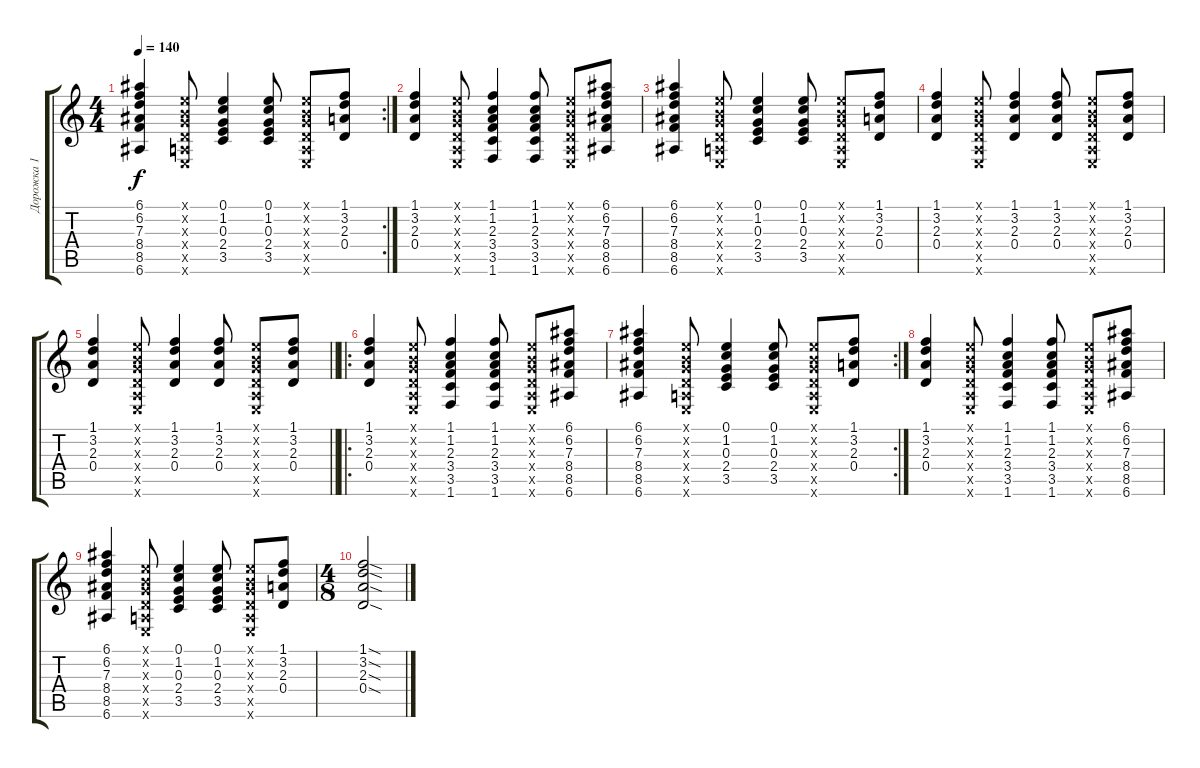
\track ("Дорожка 1" "Дорожка 1") {instrument acousticguitarsteel}
\staff {score tabs}
\tuning (E4 B3 G3 D3 A2 E2) {hide}
\rc 2
\ts (4 4)
\tempo 140
\clef g2
\ks c
(6.1 6.2 7.3 8.4 8.5 6.6).4{dy f} (0.1{x} 0.2{x} 0.3{x} 0.4{x} 0.5{x} 0.6{x}).8 (0.1 1.2 0.3 2.4 3.5).4 (0.1 1.2 0.3 2.4 3.5).8 (0.1{x} 0.2{x} 0.3{x} 0.4{x} 0.5{x} 0.6{x}).8 (1.1 3.2 2.3 0.4).8 |
(1.1 3.2 2.3 0.4).4 (0.1{x} 0.2{x} 0.3{x} 0.4{x} 0.5{x} 0.6{x}).8 (1.1 1.2 2.3 3.4 3.5 1.6).4 (1.1 1.2 2.3 3.4 3.5 1.6).8 (0.1{x} 0.2{x} 0.3{x} 0.4{x} 0.5{x} 0.6{x}).8 (6.1 6.2 7.3 8.4 8.5 6.6).8 |
(6.1 6.2 7.3 8.4 8.5 6.6).4 (0.1{x} 0.2{x} 0.3{x} 0.4{x} 0.5{x} 0.6{x}).8 (0.1 1.2 0.3 2.4 3.5).4 (0.1 1.2 0.3 2.4 3.5).8 (0.1{x} 0.2{x} 0.3{x} 0.4{x} 0.5{x} 0.6{x}).8 (1.1 3.2 2.3 0.4).8 |
(1.1 3.2 2.3 0.4).4 (0.1{x} 0.2{x} 0.3{x} 0.4{x} 0.5{x} 0.6{x}).8 (1.1 3.2 2.3 0.4).4 (1.1 3.2 2.3 0.4).8 (0.1{x} 0.2{x} 0.3{x} 0.4{x} 0.5{x} 0.6{x}).8 (1.1 3.2 2.3 0.4).8 |
\barLineRight lightlight
(1.1 3.2 2.3 0.4).4 (0.1{x} 0.2{x} 0.3{x} 0.4{x} 0.5{x} 0.6{x}).8 (1.1 3.2 2.3 0.4).4 (1.1 3.2 2.3 0.4).8 (0.1{x} 0.2{x} 0.3{x} 0.4{x} 0.5{x} 0.6{x}).8 (1.1 3.2 2.3 0.4).8 |
\ro
(1.1 3.2 2.3 0.4).4 (0.1{x} 0.2{x} 0.3{x} 0.4{x} 0.5{x} 0.6{x}).8 (1.1 1.2 2.3 3.4 3.5 1.6).4 (1.1 1.2 2.3 3.4 3.5 1.6).8 (0.1{x} 0.2{x} 0.3{x} 0.4{x} 0.5{x} 0.6{x}).8 (6.1 6.2 7.3 8.4 8.5 6.6).8 |
\rc 2
(6.1 6.2 7.3 8.4 8.5 6.6).4 (0.1{x} 0.2{x} 0.3{x} 0.4{x} 0.5{x} 0.6{x}).8 (0.1 1.2 0.3 2.4 3.5).4 (0.1 1.2 0.3 2.4 3.5).8 (0.1{x} 0.2{x} 0.3{x} 0.4{x} 0.5{x} 0.6{x}).8 (1.1 3.2 2.3 0.4).8 |
(1.1 3.2 2.3 0.4).4 (0.1{x} 0.2{x} 0.3{x} 0.4{x} 0.5{x} 0.6{x}).8 (1.1 1.2 2.3 3.4 3.5 1.6).4 (1.1 1.2 2.3 3.4 3.5 1.6).8 (0.1{x} 0.2{x} 0.3{x} 0.4{x} 0.5{x} 0.6{x}).8 (6.1 6.2 7.3 8.4 8.5 6.6).8 |
(6.1 6.2 7.3 8.4 8.5 6.6).4 (0.1{x} 0.2{x} 0.3{x} 0.4{x} 0.5{x} 0.6{x}).8 (0.1 1.2 0.3 2.4 3.5).4 (0.1 1.2 0.3 2.4 3.5).8 (0.1{x} 0.2{x} 0.3{x} 0.4{x} 0.5{x} 0.6{x}).8 (1.1 3.2 2.3 0.4).8 |
\ts (4 8)
(1.1{sod} 3.2{sod} 2.3{sod} 0.4{sod}).2
